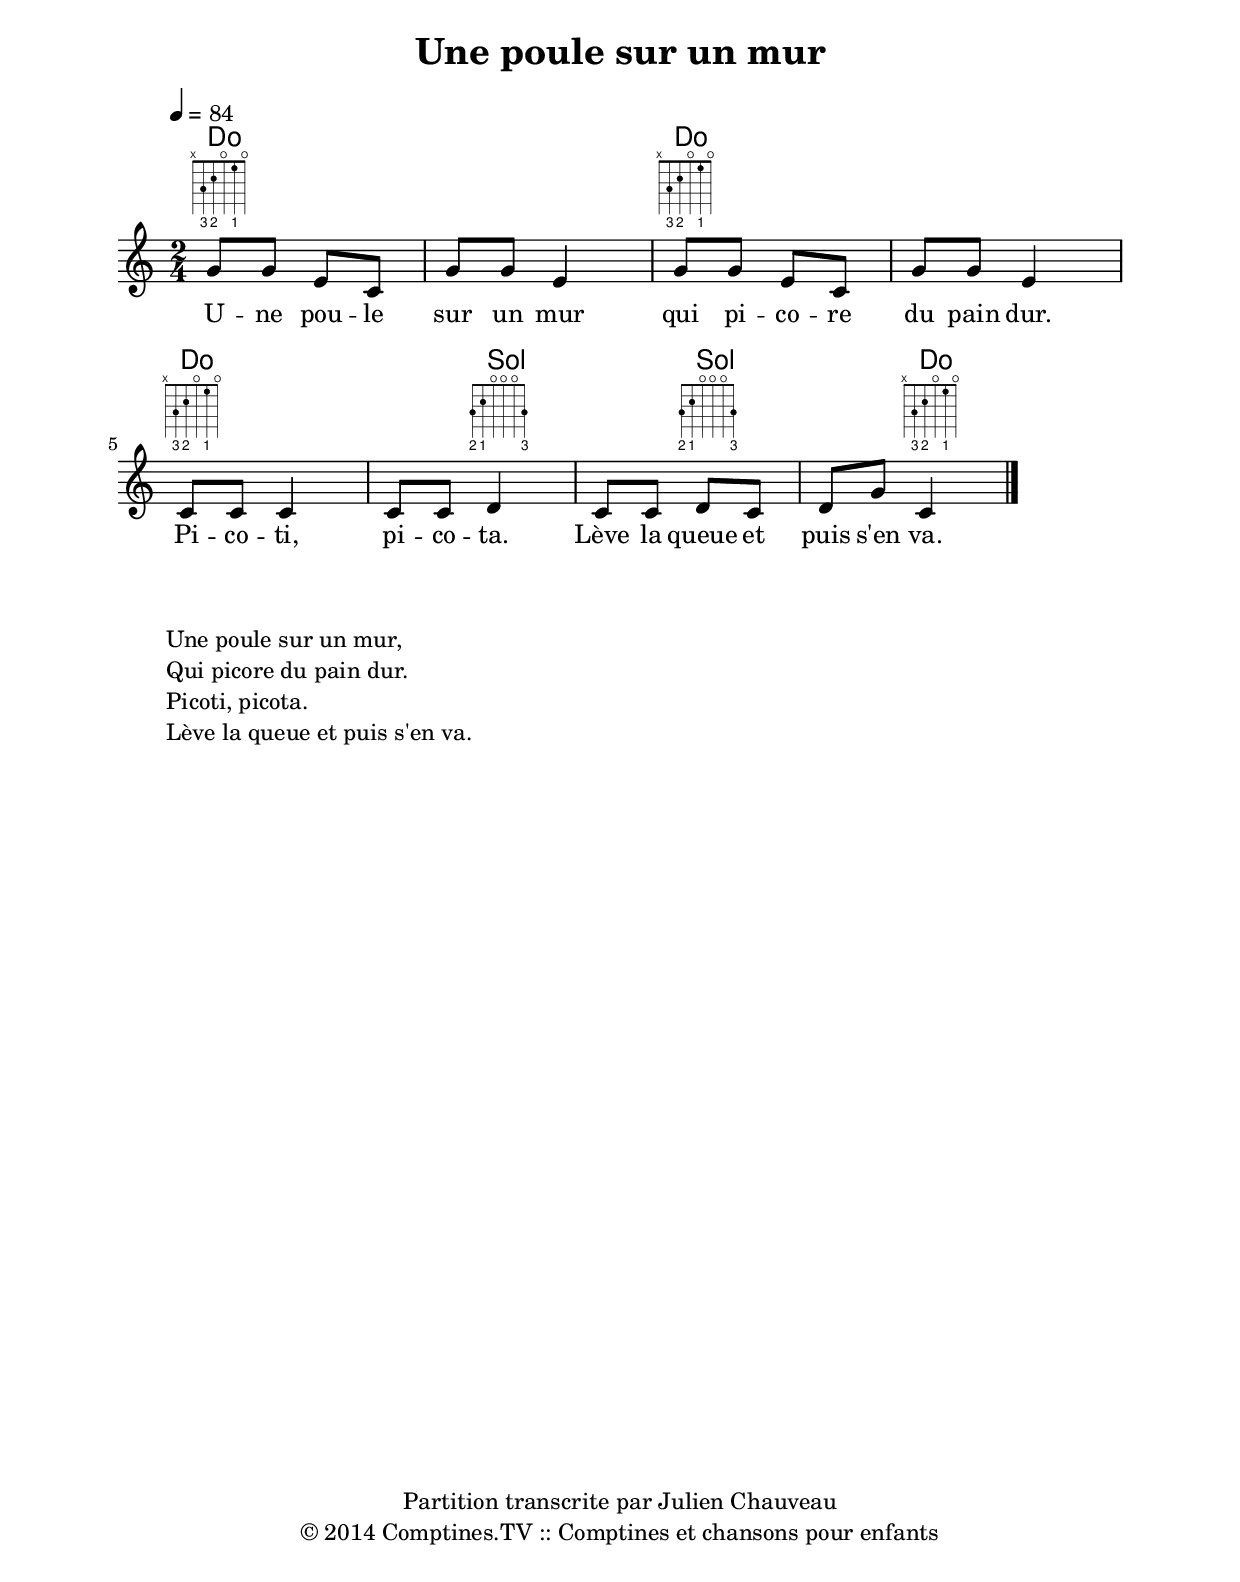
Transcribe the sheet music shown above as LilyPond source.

\include "predefined-guitar-fretboards.ly"

\version "2.18.2"

\pointAndClickOff   % Remove hyperlinks in PDF

\paper {
  top-margin = 2\cm
  bottom-margin = 2\cm
  indent = 0
  line-width = 17.0\cm
  markup-system-spacing =
    #'((basic-distance . 12)
       (minimum-distance . 6)
       (padding . 1)
       (stretchability . 10))
}


\header {
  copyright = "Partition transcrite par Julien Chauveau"
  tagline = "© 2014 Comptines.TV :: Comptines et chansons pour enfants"
}


\header {
  title = "Une poule sur un mur"
}

harmonies = \chordmode {
  c1
  c1
  c2. g2
  g2 c2
}

% \transpose c d

<<
  \chords { \frenchChords \harmonies }
  \new FretBoards \harmonies

  \relative c''
  {
    \clef treble
    \time 2/4
    \tempo 4 = 84
    \key c \major

    g8 g e c g' g e4
    g8 g e c g' g e4
    c8 c c4 c8 c d4
    c8 c d c d g c,4

    \bar "|."
  }

  \addlyrics
  {
    % \set stanza = #"1. "
    U -- ne pou -- le sur un mur
    qui pi -- co -- re du pain dur.
    Pi -- co -- ti, pi -- co -- ta.
    Lève la queue et puis s'en va.
  }
>>

\markup
{
  \vspace #3

  \hspace #4
  \column
  {
    "Une poule sur un mur,"
    "Qui picore du pain dur."
    "Picoti, picota."
    "Lève la queue et puis s'en va."
  }
  \hspace #8
  \column
  {
    ""
  }
  \hspace #8
  \column
  {
    ""
  }
  \hspace #4
}
